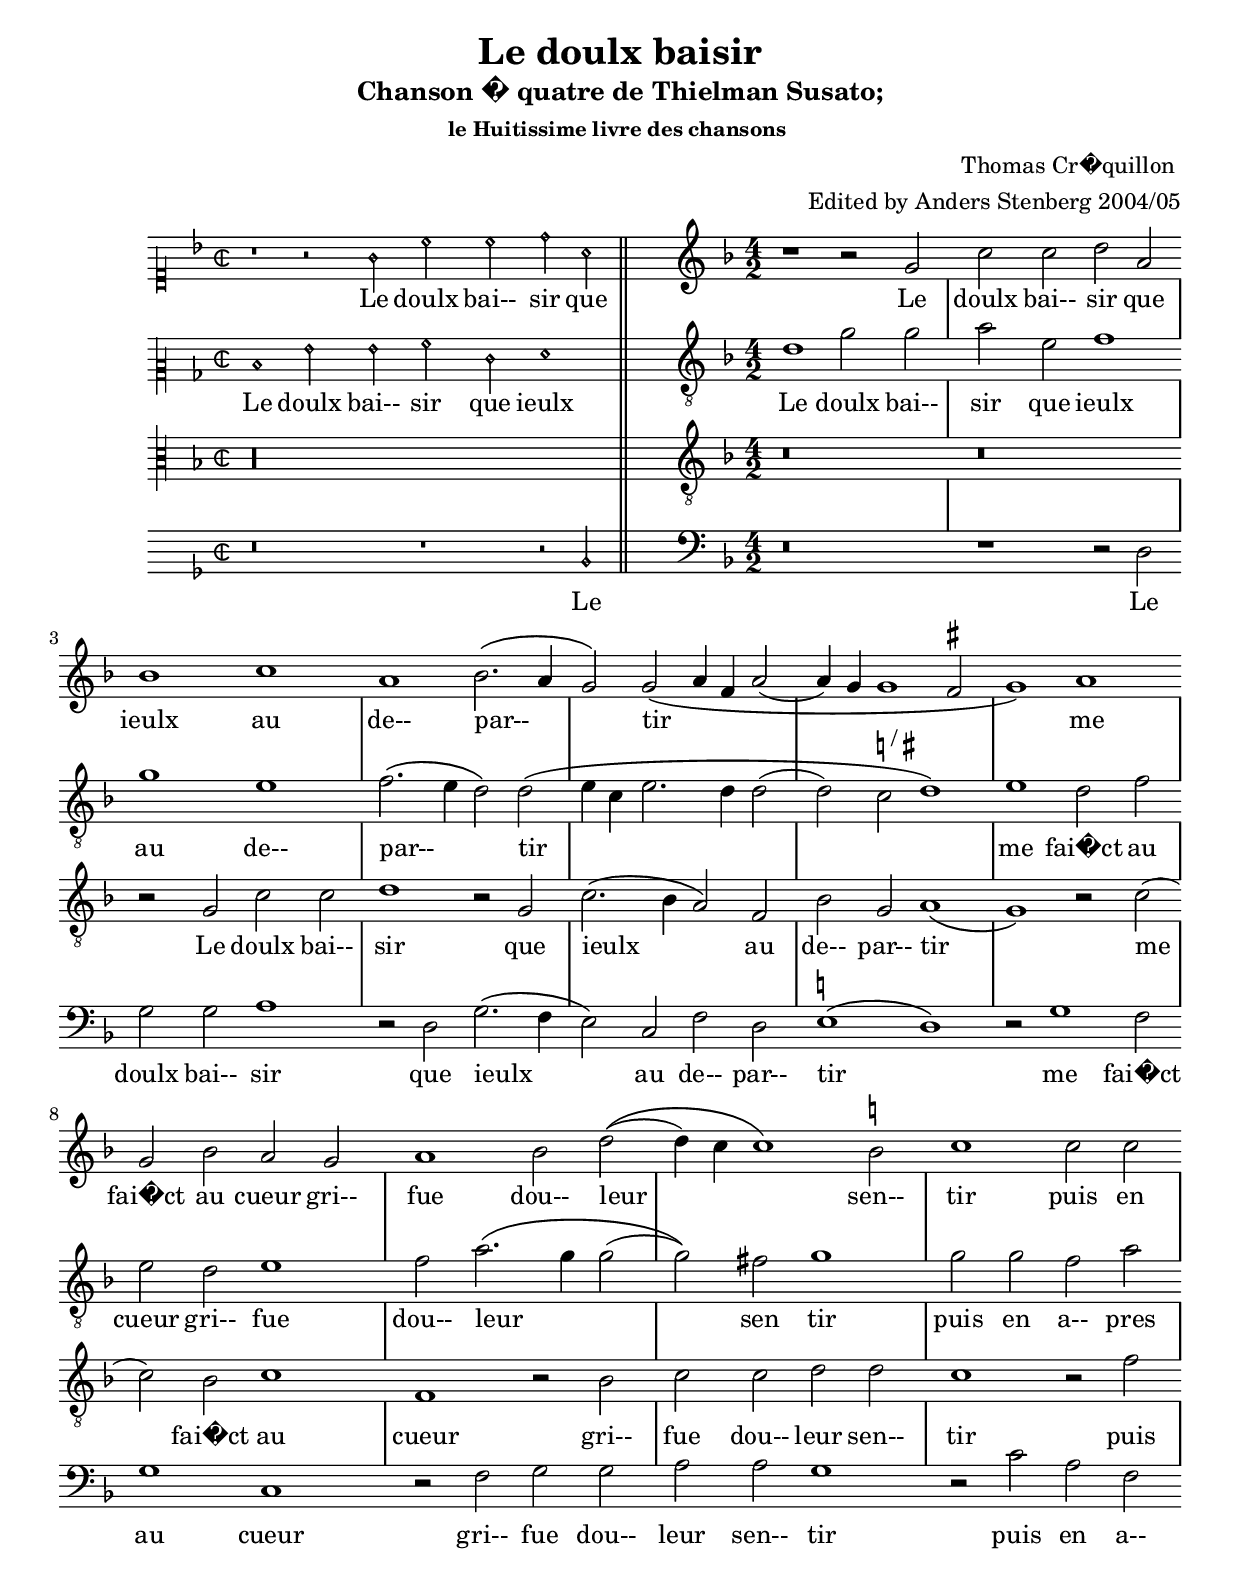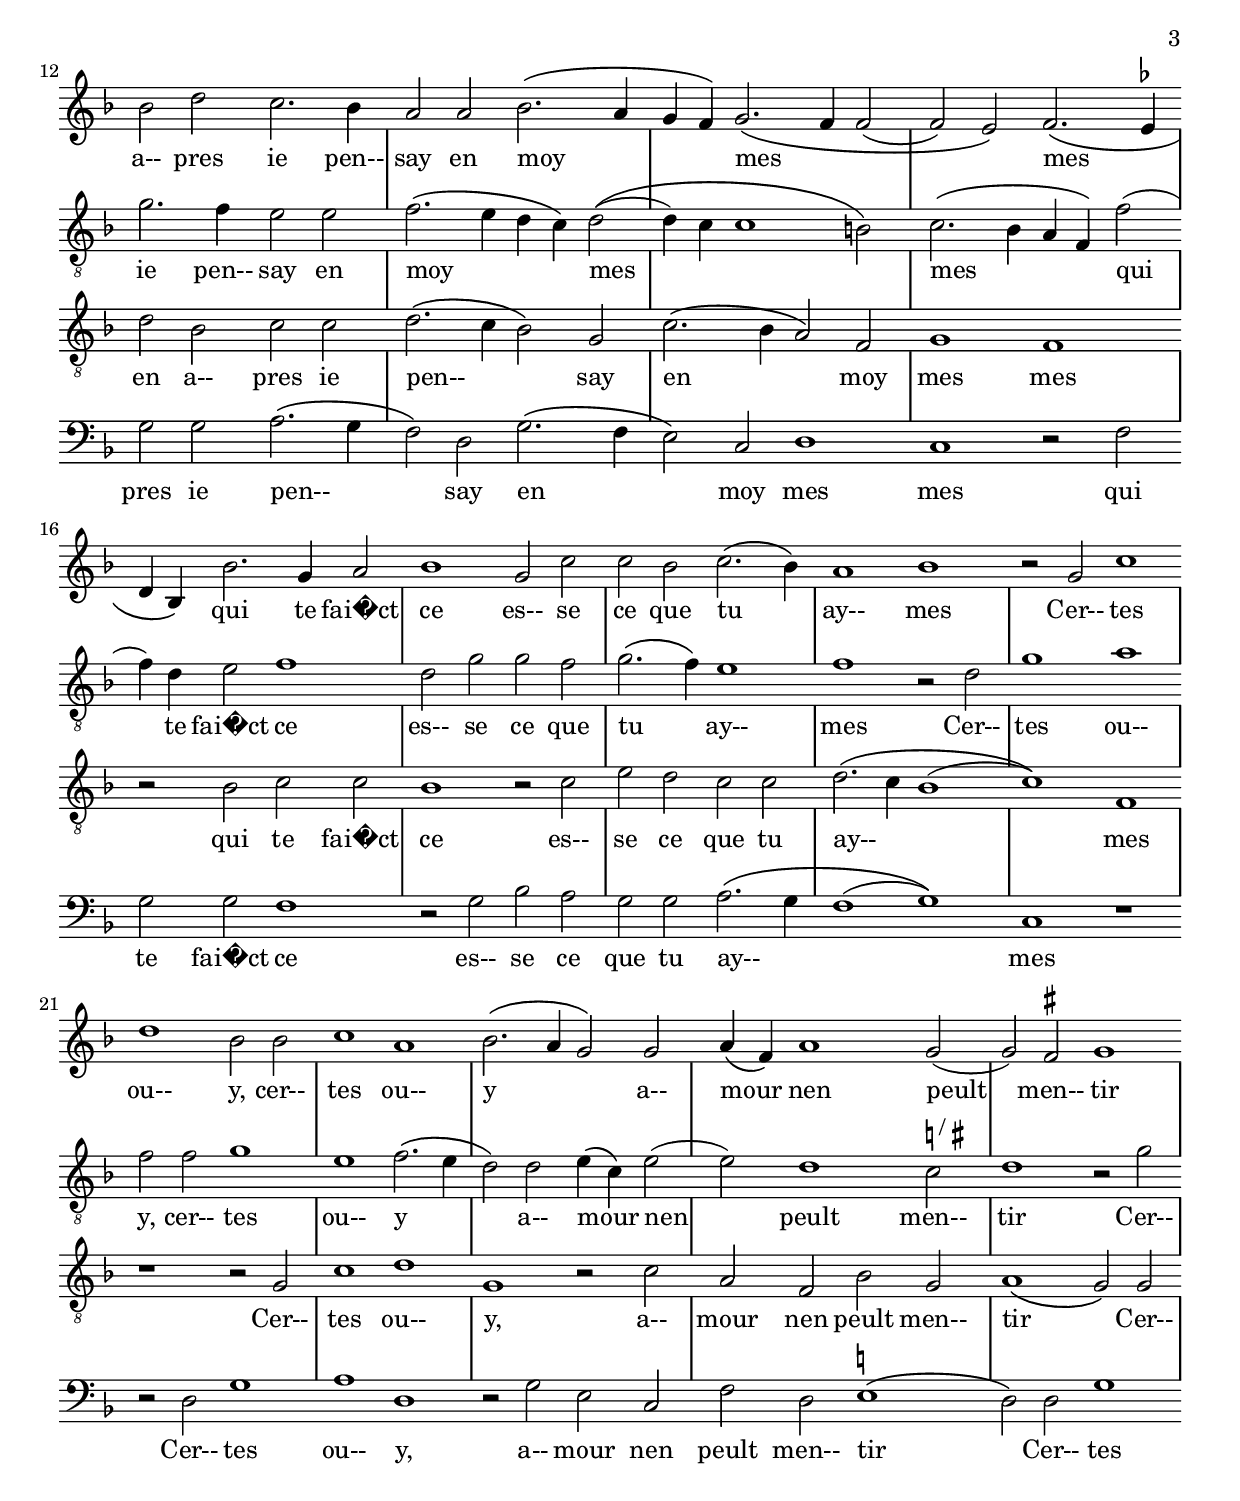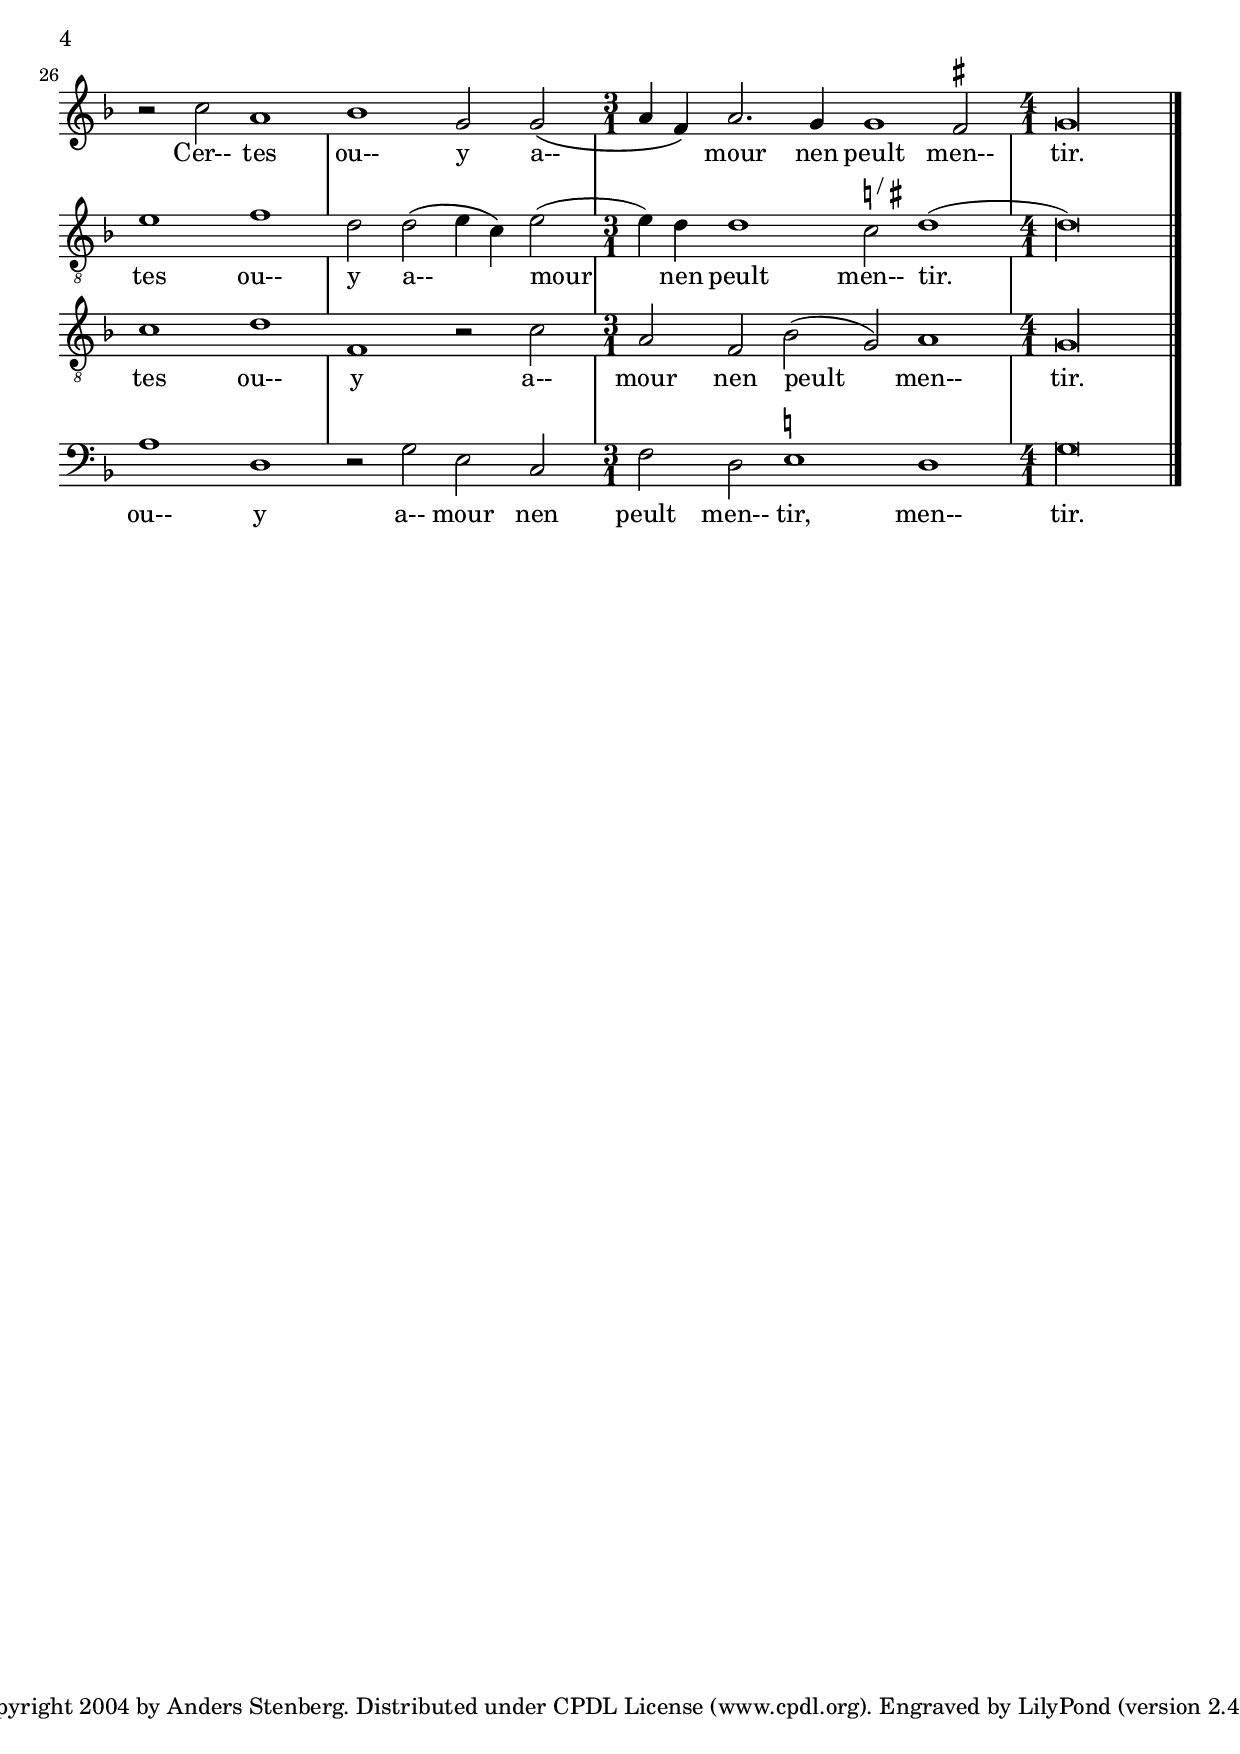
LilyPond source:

\version "2.4.0"

#(ly:set-point-and-click 'line-column)

\header {
	
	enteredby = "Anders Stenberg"
	composer = "Thomas Cr�quillon " 
	arranger = " Edited by Anders Stenberg 2004/05"
	year = "15  "
	title = "Le doulx baisir"
	subtitle = "Chanson � quatre de Thielman Susato;" 
	subsubtitle = "le Huitissime livre des chansons "
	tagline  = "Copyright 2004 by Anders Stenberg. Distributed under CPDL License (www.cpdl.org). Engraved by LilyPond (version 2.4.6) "
}

#(set-global-staff-size 20)

\paper{
  firstpagenumber = 2
  raggedbottom = ##t
}
     global = {
       % incipit
       \once \override Score.SystemStartBracket #'transparent = ##t
       \key f \major
       \time 2/2
       \once \override Staff.TimeSignature #'style = #'neomensural
       \override Voice.NoteHead #'style = #'neomensural
       \override Voice.Rest #'style = #'neomensural
       \set Staff.printKeyCancellation = ##f
       \cadenzaOn % turn off bar lines
       \skip 1*4
       \once \override Staff.BarLine #'transparent = ##f
       \bar "||"
       \skip 1*1 % need this extra \skip such that clef change comes
                 % after bar line
       \bar ""
     
       % main
       \cadenzaOff % turn bar lines on again
       \once \override Staff.Clef #'full-size-change = ##t
       \set Staff.forceClef = ##t
       \key f \major
       \time 4/2
       \override Voice.NoteHead #'style = #'default
       \override Voice.Rest #'style = #'default
     
       % FIXME: setting printKeyCancellation back to #t must not
       % occur in the first bar after the incipit.  Dto. for forceClef.
       % Therefore, we need an extra \skip.
       \skip 1*1
       \set Staff.printKeyCancellation = ##t
       \set Staff.forceClef = ##f
     
       \skip 1*57
     
       % last bar contains a brevis (i.e., spans 2 bars);
       % therefore do not draw this particular bar
       \cadenzaOn
       \skip 1*4
       \cadenzaOff
     
       % let finis bar go through all staves
       \override Staff.BarLine #'transparent = ##f
     
       % finis bar
       \bar "|."
     }

supincipit=  {
	
	\clef "petrucci-c1"
	
	r1 r2 g'2 c'' c'' d'' a'
	
	\skip 1*1 % one bar
}

supOne=  { \set Staff.midiInstrument = "choir aahs"
	
	\clef "violin"
	
	
	r1 r2 g'2 | 
	
	c'' c'' d'' a' | 
	
	bes'1 c'' | 
	
	a' bes'2.\( \melisma a'4 |%4 
	
	g'2\) \melismaEnd g'\( \melisma a'4 f' a'2( | 
	
	a'4) g' g'1 f'2^\markup { \sharp } | 
	
	g'1\) \melismaEnd a' | 
	
	g'2 bes' a' g' |%8 
	
	a'1 bes'2 d''2( \( \melisma | 
	
	d''4) c'' c''1\) \melismaEnd bes'2^\markup { \natural } | 
	
	c''1 c''2 c'' | 
	
	bes' d'' c''2. bes'4 |%12 
	
	a'2 a' bes'2.\( \melisma a'4 | 
	
	g' f'\) \melismaEnd g'2.\( \melisma f'4 f'2( | 
	
	f') e'\)\melismaEnd f'2.\(\melisma e'4^\markup { \flat } | 
	
	d' bes\) \melismaEnd bes'2. g'4 a'2 |%16
	
	bes'1 g'2 c'' | 
	
	c'' bes' c''2.\( \melisma bes'4\) \melismaEnd | 
	
	a'1 bes' |
	
	r2 g'2 c''1 |%20 
	
	d'' bes'2 bes' | 
	
	c''1 a' | 
	
	bes'2.\( \melisma a'4 g'2\) \melismaEnd g' | 
	
	a'4\( \melisma f'\) \melismaEnd a'1 g'2( | %24
	
	g') f'^\markup { \sharp } g'1 |
	
	r2 c''2 a'1 | 
	
	bes' g'2 g'\( \melisma | 
	
	\time 3/1 a'4 f'\) \melismaEnd a'2. g'4 g'1 f'2^\markup { \sharp } |%28 
	
	\time 4/1 g'\longa 
}



contincipit=  {
	
	\clef "petrucci-c2"
	
	d'1 g'2 g' a' e' f'1 
	
	\skip 1*1 % one bar
}

contOne=  {
	\set Staff.midiInstrument = "choir aahs"
	
	\clef "G_8"
	
	
	d'1 g'2 g' | 
	
	a' e' f'1 | 
	
	g' e' | 
	
	f'2.\( \melisma e'4 d'2\) \melismaEnd d'\( \melisma |%4 
	
	e'4 c' e'2. d'4 d'2( | 
	
	d') c'2^\markup { \natural / \sharp } d'1\) \melismaEnd | 
	
	e' d'2 f' | 
	
	e' d' e'1 |  %8
	
	f'2 a'2.\( \melisma g'4 g'2( | 
	
	g')\) \melismaEnd fis' g'1 |
	
	g'2 g' f' a' | 
	
	g'2. f'4 e'2 e' |%12 
	
	f'2.\( \melisma e'4 d' c'\) \melismaEnd d'2(\( \melisma | 
	
	d'4) c'4 c'1 b2\) \melismaEnd | 
	
	c'2.\( \melisma bes4 a f\) \melismaEnd f'2( |
	
	f'4) d' e'2 f'1 | %16
	
	d'2 g' g' f' | 
	
	g'2.\( \melisma f'4\) \melismaEnd e'1 | 
	
	f' r2 d'2 |
	
	g'1 a' | %20
	
	f'2 f' g'1 | 
	
	e' f'2.\( \melisma e'4 | 
	
	d'2\) \melismaEnd d' e'4\( \melisma c'\) \melismaEnd e'2( | 
	
	e') d'1 c'2^\markup { \natural / \sharp } |%24 
	
	d'1 r2 g'2 |
	
	e'1 f' | 
	
	d'2 d'\( \melisma e'4 c'\) \melismaEnd e'2( | 
	
	e'4) d' d'1 c'2^\markup { \natural / \sharp } d'1( | %28
	
	d'\longa)
}

 

tenincipit=  {
	
	\clef "petrucci-c3"
	
	r\longa
	
	\skip 1*1 % one bar
}

tenOne= {
	
	\set Staff.midiInstrument = "choir aahs"
	
	\clef "G_8"
	
	
	r\breve | 
	
	r\breve | 
	
	r2 g2 c' c' | 
	
	d'1 r2 g2 | %4
	
	c'2.\( \melisma bes4 a2\) \melismaEnd f | 
	
	bes g a1\( \melisma | 
	
	g\) \melismaEnd r2 c'2( | 
	
	c') bes2 c'1 |%8 
	
	f r2 bes2 | 
	
	c' c' d' d' |
	
	c'1 r2 f'2 | 
	
	d' bes c' c' | %12
	
	d'2.\( \melisma c'4 bes2\) \melismaEnd g | 
	
	c'2.\( \melisma bes4 a2\) \melismaEnd f | 
	
	g1 f | 
	
	r2 bes2 c' c' | %16
	
	bes1 r2 c'2 | 
	
	e' d' c' c' | 
	
	d'2.\( \melisma c'4 bes1( |
	 
	c')\) \melismaEnd f |%20 
	
	r1 r2 g2 | 
	
	c'1 d' | 
	
	g r2 c'2 | 
	
	a f bes g | %24
	
	a1\( \melisma g2\) \melismaEnd g |
	 
	c'1 d' | 
	
	f r2 c'2 | 
	
	a f bes(\melisma g)\melismaEnd a1  | %28
	
	g\longa 
}



bassincipit=  {
	
	\clef "varbaritone"
	\set Staff.clefGlyph = #"clefs-mensural-f" 
	
	r\breve r1 r2 d2
	
	\skip 1*1 % one bar
}

bassOne=  {
	
	\set Staff.midiInstrument = "choir aahs"
	
	\clef "bass"
	
	r\breve | 
	
	r1 r2 d2 | 
	
	g g a1 | 
	
	r2 d2 g2.\( \melisma f4 |%4 
	
	e2\) \melismaEnd c f d | 
	
	e1^\markup { \natural }\( \melisma d\) \melismaEnd |
	 
	r2 g1 f2 | 
	
	g1 c | %8
	
	r2 f2 g g | 
	
	a a g1 |
	
	r2 c'2 a f | 
	
	g g a2.\( \melisma g4 |%12 
	
	f2\) \melismaEnd d g2.\( \melisma f4 | 
	
	e2\)\melismaEnd c d1 | 
	
	c r2 f2|
	
	g g f1 | 
	
	r2 g bes a | %16
	
	g g a2.\( \melisma g4 | 
	
	f1( g)\) \melismaEnd | 
	
	c r1 |
	
	r2 d2 g1 | %20
	
	a d | 
	
	r2 g2 e c | 
	
	f d e1^\markup { \natural }\( \melisma | %24
	
	d2\) \melismaEnd d2 g1|
	
	a d | 
	
	r2 g2 e c | 
	
	f d e1^\markup { \natural } d | %28
	
	g\longa
}


supWords= \lyricmode{
	 Le doulx bai-- sir que
	 Le  doulx bai-- sir que  ieulx au  de-- par--  tir
	 me fai�ct  au cueur gri-- fue dou--  leur sen--  
	tir  puis  en a-- pres ie  pen--  say  en  moy   mes  mes  
	 qui  te  fai�ct  ce   es--  se  ce que tu  ay-- mes 
	 Cer--  tes  ou-- y,  cer--  tes  ou--  y   a--  mour  nen  peult    men-- tir 
	 Cer-- tes ou-- y a--  mour nen peult men-- tir.  	
}

contWords= \lyricmode{
Le doulx bai-- sir que ieulx
 Le  doulx bai--  sir que  ieulx au  de-- par--  tir
	 me  fai�ct au cueur gri--  fue dou-- leur sen  tir
	  puis en  a-- pres ie  pen--  say  en  moy    mes   
	 mes qui  te fai�ct  ce  es-- se  ce que tu  ay-- 
	 mes   Cer-- tes  ou-- y, cer--  tes ou--  y  a--  mour nen  peult   men--
	 tir Cer-- tes  ou--  y a--    mour nen  peult men-- tir.   
}

tenWords= \lyricmode{
 Le doulx bai--  sir que ieulx au de-- par--  tir
  me fai�ct au cueur   gri-- fue dou-- leur  sen--  
tir puis en  a-- pres ie pen--  say  en   moy  mes mes 
 qui te fai�ct ce es--  se  ce que tu  ay-- 
 mes  Cer--  tes   ou--  y,  a--  mour  nen peult  men--  
 tir  Cer--  tes   ou--  y  a--   mour nen  peult men--  tir.  
}

bassWords= \lyricmode{
  Le 
 Le  doulx bai--  sir  que  ieulx   au  de-- par--  tir   
   me   fai�ct au   cueur   gri--  fue dou--  leur  sen-- tir 
  puis  en  a--  pres ie  pen--  say   en   moy    mes 
 mes qui  te fai�ct  ce   es--  se  ce   que tu  ay-- 
   mes  Cer--  tes  ou--  y,   a--   mour nen   peult  men--  tir 
 Cer-- tes ou--  y  a--   mour nen  peult men--   tir, men-- tir.  
}

     \score {
       \context StaffGroup = choirStaff <<
         \context Voice =
	 discantusNotes << \global { \supincipit \supOne } >>
         \context Lyrics =
           discantusLyrics \lyricsto discantusNotes { \supWords }
         \context Voice =
	 altusNotes << \global { \contincipit \contOne }>>
         \context Lyrics =
           altusLyrics \lyricsto altusNotes { \contWords }
         \context Voice =
	 tenorNotes << \global { \tenincipit \tenOne } >>
         \context Lyrics =
           tenorLyrics \lyricsto tenorNotes { \tenWords }
         \context Voice =
	 bassusNotes << \global { \bassincipit \bassOne } >>
         \context Lyrics =
           bassusLyrics \lyricsto bassusNotes { \bassWords }
       >>
       \layout {
         \context {
           \Score
           \override BarLine #'transparent = ##t
           \remove "System_start_delimiter_engraver"
         }
%         \context {
%           \Voice
%           \override Slur #'transparent = ##t
%         }
       }

     }
% For MIDI output

\score {
	\context StaffGroup <<
	\global
	\context Staff = "sup"  {\supOne}
	\context Staff = "cont"  {\contOne}
	\context Staff = "ten"  {\tenOne}
	\context Staff = "bass"  {\bassOne}
	>>
	\midi {
		\tempo 1=55
	}
}